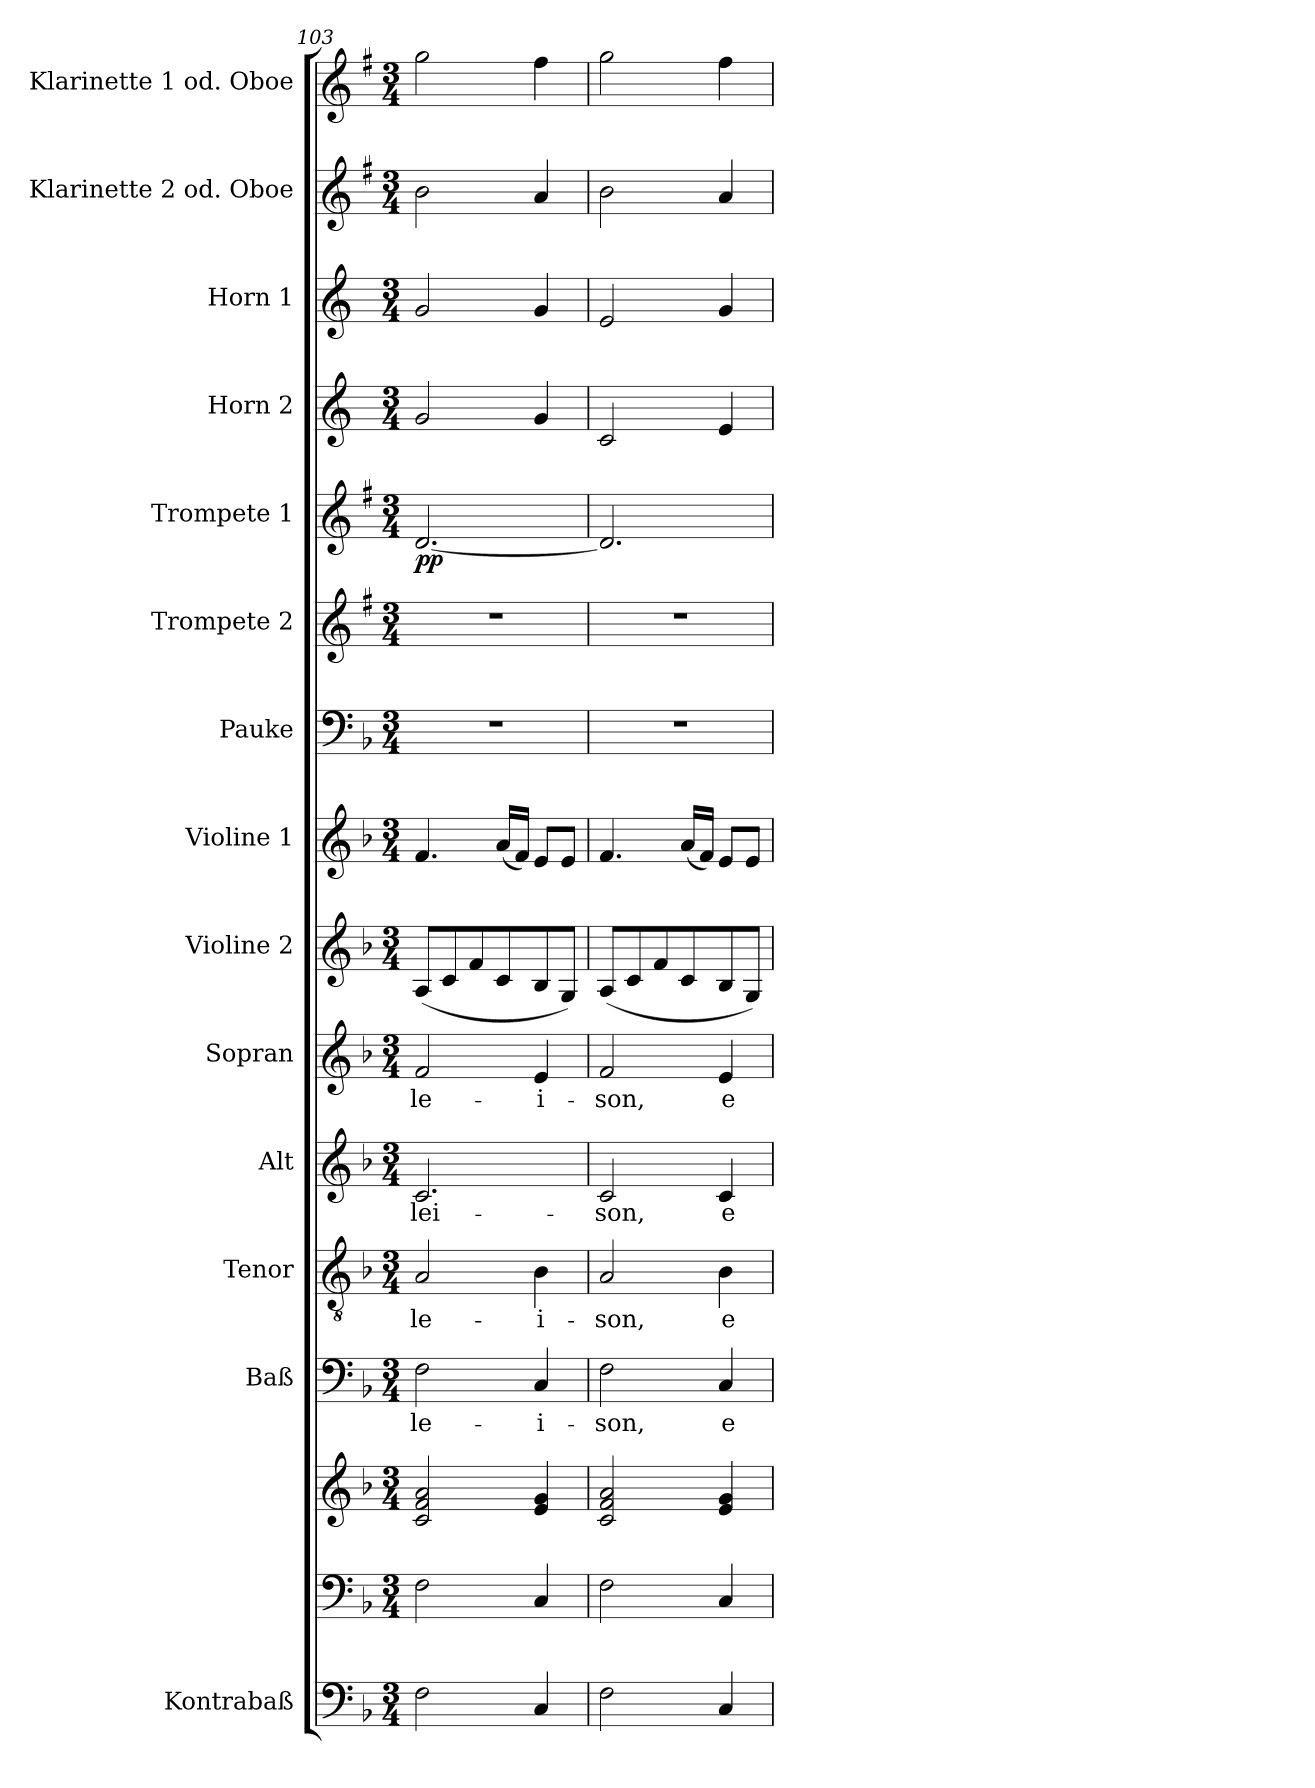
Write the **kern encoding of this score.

**kern	**kern	**kern	**kern	**text	**kern	**text	**kern	**text	**kern	**text	**kern	**kern	**kern	**kern	**kern	**dynam	**kern	**kern	**kern	**kern
*part15	*part14	*part14	*part13	*part13	*part12	*part12	*part11	*part11	*part10	*part10	*part9	*part8	*part7	*part6	*part5	*part5	*part4	*part3	*part2	*part1
*staff16	*staff15	*staff14	*staff13	*staff13	*staff12	*staff12	*staff11	*staff11	*staff10	*staff10	*staff9	*staff8	*staff7	*staff6	*staff5	*staff5	*staff4	*staff3	*staff2	*staff1
*I"Kontrabaß	*	*	*I"Baß	*	*I"Tenor	*	*I"Alt	*	*I"Sopran	*	*I"Violine 2	*I"Violine 1	*I"Pauke	*I"Trompete 2	*I"Trompete 1	*	*I"Horn 2	*I"Horn 1	*I"Klarinette 2 od. Oboe	*I"Klarinette 1 od. Oboe
*	*	*	*	*	*	*	*	*	*	*	*	*	*	*I'Tpt	*I'Tpt	*	*I'Hn	*I'Hn	*	*
*clefF4	*clefF4	*clefG2	*clefF4	*	*clefGv2	*	*clefG2	*	*clefG2	*	*clefG2	*clefG2	*clefF4	*clefG2	*clefG2	*	*clefG2	*clefG2	*clefG2	*clefG2
*ITrd7c12	*	*	*	*	*	*	*	*	*	*	*	*	*	*ITrd1c2	*ITrd1c2	*	*ITrd4c7	*ITrd4c7	*ITrd1c2	*ITrd1c2
*k[b-]	*k[b-]	*k[b-]	*k[b-]	*	*k[b-]	*	*k[b-]	*	*k[b-]	*	*k[b-]	*k[b-]	*k[b-]	*k[b-]	*k[b-]	*	*k[b-]	*k[b-]	*k[b-]	*k[b-]
*F:	*F:	*F:	*F:	*	*F:	*	*F:	*	*F:	*	*F:	*F:	*F:	*F:	*F:	*	*F:	*F:	*F:	*F:
*M3/4	*M3/4	*M3/4	*M3/4	*	*M3/4	*	*M3/4	*	*M3/4	*	*M3/4	*M3/4	*M3/4	*M3/4	*M3/4	*	*M3/4	*M3/4	*M3/4	*M3/4
=103	=103	=103	=103	=103	=103	=103	=103	=103	=103	=103	=103	=103	=103	=103	=103	=103	=103	=103	=103	=103
!	!	!	!	!LO:LY:b	!	!LO:LY:b	!	!LO:LY:b	!	!LO:LY:b	!	!	!	!	!	!LO:DY:b	!	!	!	!
2FF\	2F\	2c/ 2f/ 2a/	2F\	-le-	2A/	-le-	2.c/	-lei-	2f/	-le-	(<8A/L	4.f/	2.r	2.r	[2.c/	pp	2c/	2c/	2a\	2ff\
.	.	.	.	.	.	.	.	.	.	.	8c/	.	.	.	.	.	.	.	.	.
.	.	.	.	.	.	.	.	.	.	.	8f/	.	.	.	.	.	.	.	.	.
.	.	.	.	.	.	.	.	.	.	.	8c/	(<16a/LL	.	.	.	.	.	.	.	.
.	.	.	.	.	.	.	.	.	.	.	.	16f/JJ)	.	.	.	.	.	.	.	.
!	!	!	!	!LO:LY:b	!	!LO:LY:b	!	!	!	!LO:LY:b	!	!	!	!	!	!	!	!	!	!
4CC/	4C/	4e/ 4g/	4C/	-i-	4B-\	-i-	.	.	4e/	-i-	8B-/	8e/L	.	.	.	.	4c/	4c/	4g/	4ee\
.	.	.	.	.	.	.	.	.	.	.	8G/J)	8e/J	.	.	.	.	.	.	.	.
=104	=104	=104	=104	=104	=104	=104	=104	=104	=104	=104	=104	=104	=104	=104	=104	=104	=104	=104	=104	=104
!	!	!	!	!LO:LY:b	!	!LO:LY:b	!	!LO:LY:b	!	!LO:LY:b	!	!	!	!	!	!	!	!	!	!
2FF\	2F\	2c/ 2f/ 2a/	2F\	-son,	2A/	-son,	2c/	-son,	2f/	-son,	(<8A/L	4.f/	2.r	2.r	2.c/]	.	2F/	2A/	2a\	2ff\
.	.	.	.	.	.	.	.	.	.	.	8c/	.	.	.	.	.	.	.	.	.
.	.	.	.	.	.	.	.	.	.	.	8f/	.	.	.	.	.	.	.	.	.
.	.	.	.	.	.	.	.	.	.	.	8c/	(<16a/LL	.	.	.	.	.	.	.	.
.	.	.	.	.	.	.	.	.	.	.	.	16f/JJ)	.	.	.	.	.	.	.	.
!	!	!	!	!LO:LY:b	!	!LO:LY:b	!	!LO:LY:b	!	!LO:LY:b	!	!	!	!	!	!	!	!	!	!
4CC/	4C/	4e/ 4g/	4C/	e-	4B-\	e-	4c/	e-	4e/	e-	8B-/	8e/L	.	.	.	.	4A/	4c/	4g/	4ee\
.	.	.	.	.	.	.	.	.	.	.	8G/J)	8e/J	.	.	.	.	.	.	.	.
=	=	=	=	=	=	=	=	=	=	=	=	=	=	=	=	=	=	=	=	=
*-	*-	*-	*-	*-	*-	*-	*-	*-	*-	*-	*-	*-	*-	*-	*-	*-	*-	*-	*-	*-
